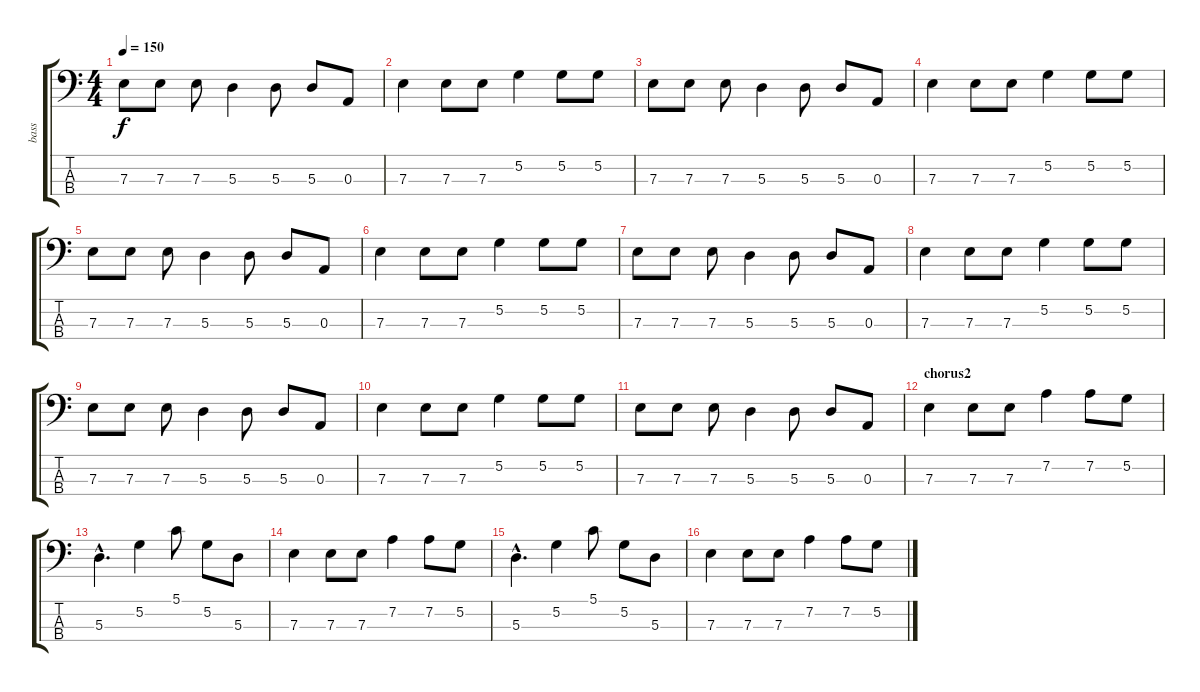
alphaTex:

\track ("bass" "bass") {instrument electricbassfinger}
\staff {score tabs}
\tuning (G2 D2 A1 E1) {hide}
\ts (4 4)
\tempo 150
\clef f4
\ks c
7.3.8{dy f} 7.3.8 7.3.8 5.3.4 5.3.8 5.3.8 0.3.8 |
7.3.4 7.3.8 7.3.8 5.2.4 5.2.8 5.2.8 |
7.3.8 7.3.8 7.3.8 5.3.4 5.3.8 5.3.8 0.3.8 |
7.3.4 7.3.8 7.3.8 5.2.4 5.2.8 5.2.8 |
7.3.8 7.3.8 7.3.8 5.3.4 5.3.8 5.3.8 0.3.8 |
7.3.4 7.3.8 7.3.8 5.2.4 5.2.8 5.2.8 |
7.3.8 7.3.8 7.3.8 5.3.4 5.3.8 5.3.8 0.3.8 |
7.3.4 7.3.8 7.3.8 5.2.4 5.2.8 5.2.8 |
7.3.8 7.3.8 7.3.8 5.3.4 5.3.8 5.3.8 0.3.8 |
7.3.4 7.3.8 7.3.8 5.2.4 5.2.8 5.2.8 |
7.3.8 7.3.8 7.3.8 5.3.4 5.3.8 5.3.8 0.3.8 |
\section ("" "chorus2")
7.3.4 7.3.8 7.3.8 7.2.4 7.2.8 5.2.8 |
5.3{hac}.4{d} 5.2.4 5.1.8 5.2.8 5.3.8 |
7.3.4 7.3.8 7.3.8 7.2.4 7.2.8 5.2.8 |
5.3{hac}.4{d} 5.2.4 5.1.8 5.2.8 5.3.8 |
7.3.4 7.3.8 7.3.8 7.2.4 7.2.8 5.2.8
